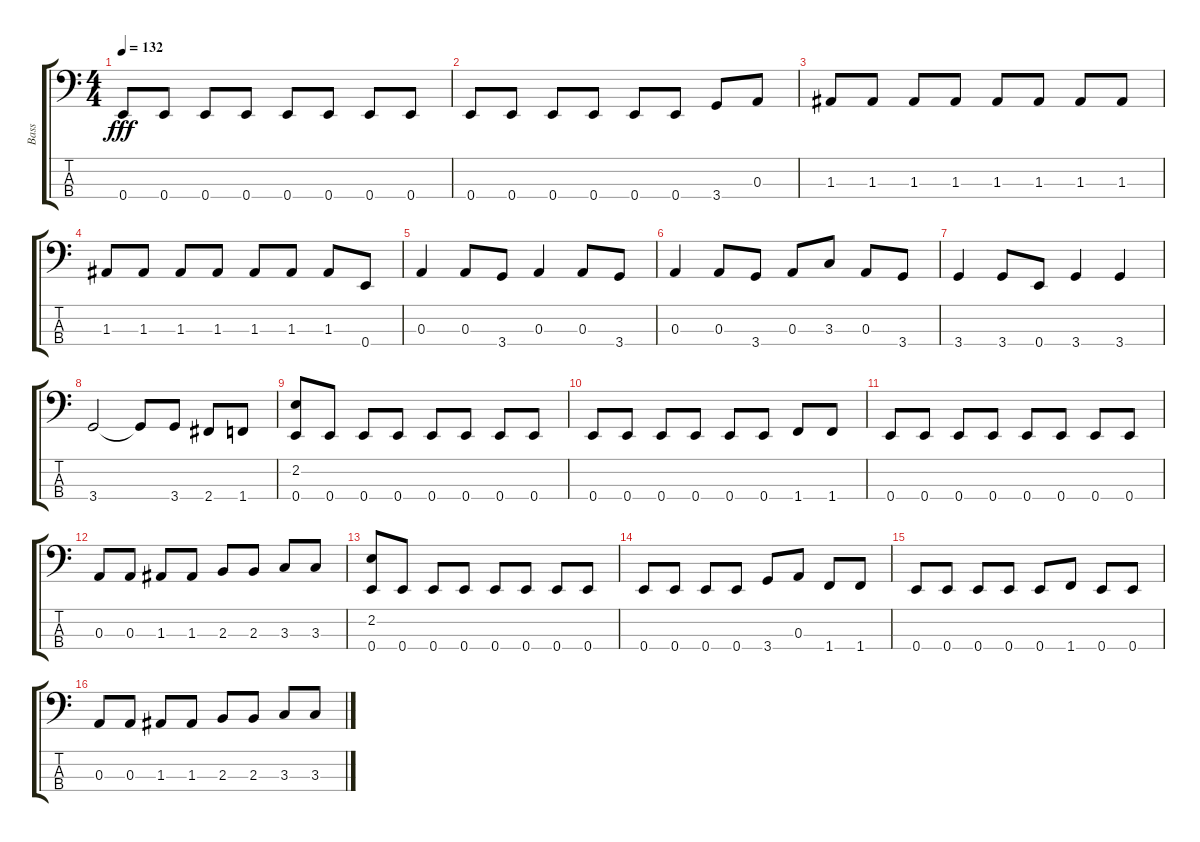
\track ("Bass" "Bass") {instrument electricbassfinger}
\staff {score tabs}
\tuning (G2 D2 A1 E1) {hide}
\ts (4 4)
\tempo 132
\clef f4
\ks c
0.4.8{dy fff} 0.4.8 0.4.8 0.4.8 0.4.8 0.4.8 0.4.8 0.4.8 |
0.4.8 0.4.8 0.4.8 0.4.8 0.4.8 0.4.8 3.4.8 0.3.8 |
1.3.8 1.3.8 1.3.8 1.3.8 1.3.8 1.3.8 1.3.8 1.3.8 |
1.3.8 1.3.8 1.3.8 1.3.8 1.3.8 1.3.8 1.3.8 0.4.8 |
0.3.4 0.3.8 3.4.8 0.3.4 0.3.8 3.4.8 |
0.3.4 0.3.8 3.4.8 0.3.8 3.3.8 0.3.8 3.4.8 |
3.4.4 3.4.8 0.4.8 3.4.4 3.4.4 |
3.4.2 3.4{t}.8 3.4.8 2.4.8 1.4.8 |
(2.2 0.4).8 0.4.8 0.4.8 0.4.8 0.4.8 0.4.8 0.4.8 0.4.8 |
0.4.8 0.4.8 0.4.8 0.4.8 0.4.8 0.4.8 1.4.8 1.4.8 |
0.4.8 0.4.8 0.4.8 0.4.8 0.4.8 0.4.8 0.4.8 0.4.8 |
0.3.8 0.3.8 1.3.8 1.3.8 2.3.8 2.3.8 3.3.8 3.3.8 |
(2.2 0.4).8 0.4.8 0.4.8 0.4.8 0.4.8 0.4.8 0.4.8 0.4.8 |
0.4.8 0.4.8 0.4.8 0.4.8 3.4.8 0.3.8 1.4.8 1.4.8 |
0.4.8 0.4.8 0.4.8 0.4.8 0.4.8 1.4.8 0.4.8 0.4.8 |
0.3.8 0.3.8 1.3.8 1.3.8 2.3.8 2.3.8 3.3.8 3.3.8
